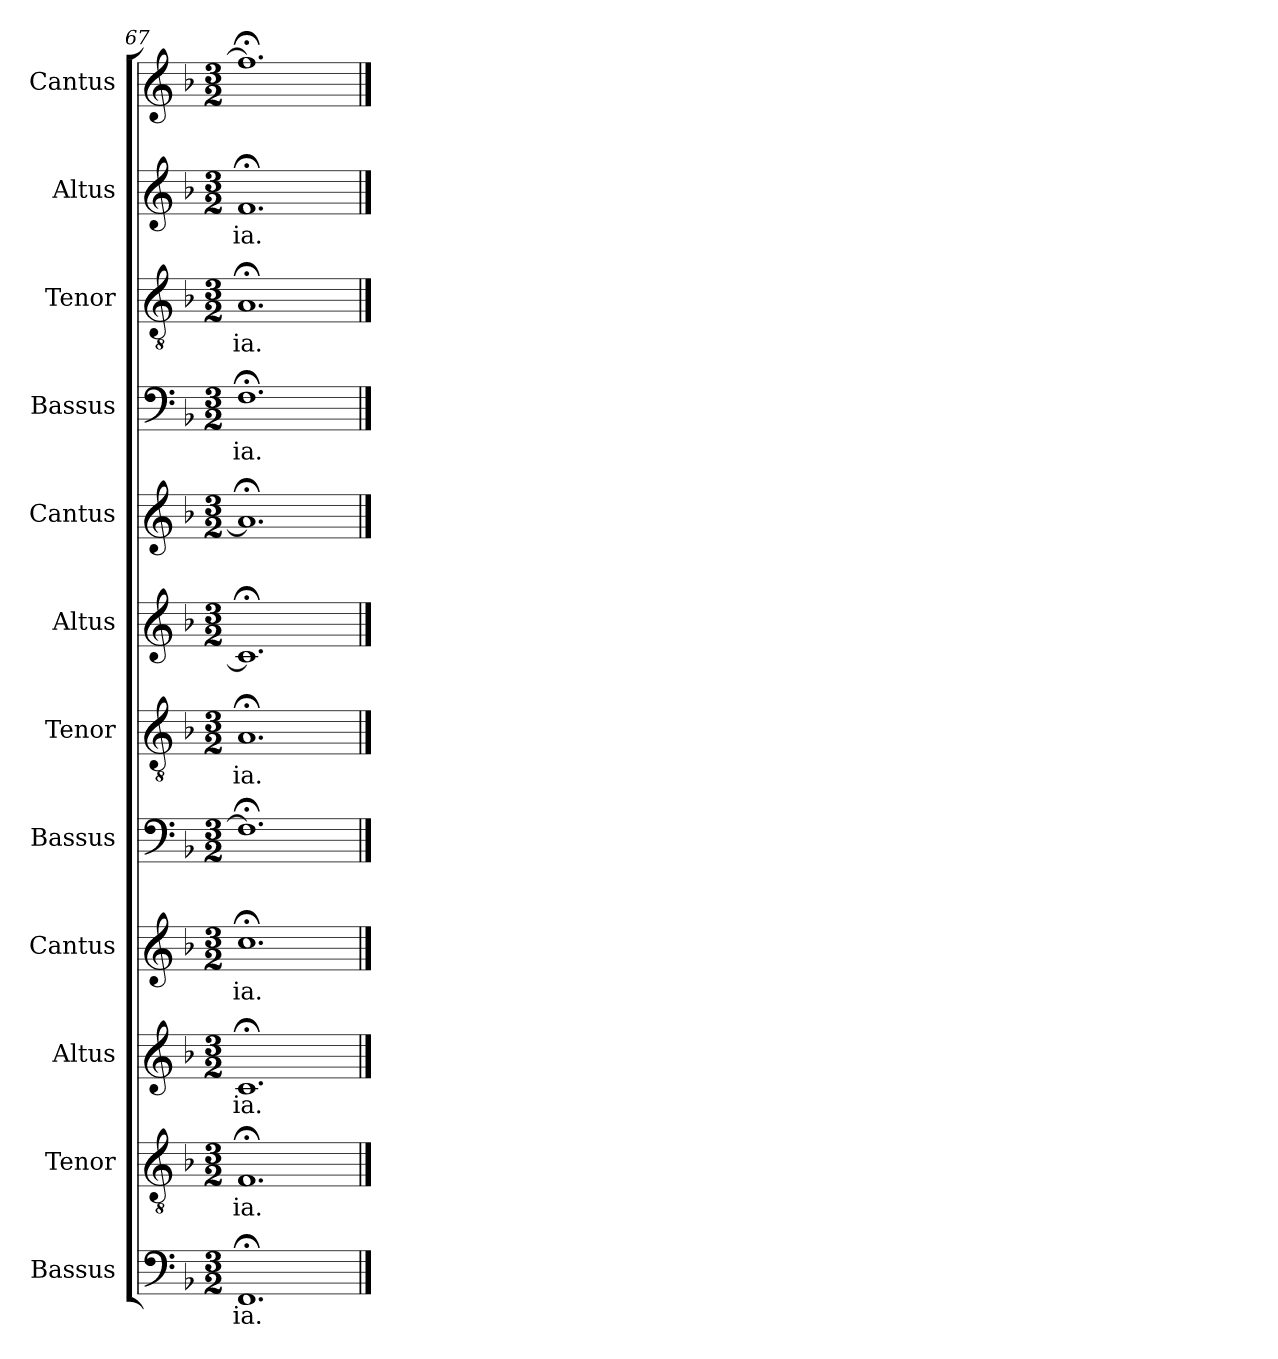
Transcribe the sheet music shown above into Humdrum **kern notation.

**kern	**text	**kern	**text	**kern	**text	**kern	**text	**kern	**kern	**text	**kern	**kern	**kern	**text	**kern	**text	**kern	**text	**kern
*part12	*part12	*part11	*part11	*part10	*part10	*part9	*part9	*part8	*part7	*part7	*part6	*part5	*part4	*part4	*part3	*part3	*part2	*part2	*part1
*staff12	*staff12	*staff11	*staff11	*staff10	*staff10	*staff9	*staff9	*staff8	*staff7	*staff7	*staff6	*staff5	*staff4	*staff4	*staff3	*staff3	*staff2	*staff2	*staff1
*I"Bassus	*	*I"Tenor	*	*I"Altus	*	*I"Cantus	*	*I"Bassus	*I"Tenor	*	*I"Altus	*I"Cantus	*I"Bassus	*	*I"Tenor	*	*I"Altus	*	*I"Cantus
*I'B.	*	*I'T.	*	*I'A.	*	*	*	*I'B.	*I'T.	*	*I'A.	*	*I'B.	*	*I'T.	*	*I'A.	*	*
*clefF4	*	*clefGv2	*	*clefG2	*	*clefG2	*	*clefF4	*clefGv2	*	*clefG2	*clefG2	*clefF4	*	*clefGv2	*	*clefG2	*	*clefG2
*	*	*ITrd7c12	*	*	*	*	*	*	*ITrd7c12	*	*	*	*	*	*ITrd7c12	*	*	*	*
*k[b-]	*	*k[b-]	*	*k[b-]	*	*k[b-]	*	*k[b-]	*k[b-]	*	*k[b-]	*k[b-]	*k[b-]	*	*k[b-]	*	*k[b-]	*	*k[b-]
*F:	*	*F:	*	*F:	*	*F:	*	*F:	*F:	*	*F:	*F:	*F:	*	*F:	*	*F:	*	*F:
*M3/2	*	*M3/2	*	*M3/2	*	*M3/2	*	*M3/2	*M3/2	*	*M3/2	*M3/2	*M3/2	*	*M3/2	*	*M3/2	*	*M3/2
=67	=67	=67	=67	=67	=67	=67	=67	=67	=67	=67	=67	=67	=67	=67	=67	=67	=67	=67	=67
!	!LO:LY:b:color=#000000	!	!	!	!	!	!	!	!	!	!	!	!	!	!	!	!	!	!
!	!	!	!LO:LY:b:color=#000000	!	!	!	!	!	!	!	!	!	!	!	!	!	!	!	!
!	!	!	!	!	!LO:LY:b:color=#000000	!	!	!	!	!	!	!	!	!	!	!	!	!	!
!	!	!	!	!	!	!	!LO:LY:b:color=#000000	!	!	!	!	!	!	!	!	!	!	!	!
!	!	!	!	!	!	!	!	!	!	!LO:LY:b:color=#000000	!	!	!	!	!	!	!	!	!
!	!	!	!	!	!	!	!	!	!	!	!	!	!	!LO:LY:b:color=#000000	!	!	!	!	!
!	!	!	!	!	!	!	!	!	!	!	!	!	!	!	!	!LO:LY:b:color=#000000	!	!	!
!	!	!	!	!	!	!	!	!	!	!	!	!	!	!	!	!	!	!LO:LY:b:color=#000000	!
1.FF;i	-ia.	1.FF;i	-ia.	1.c;i	-ia.	1.cc;i	-ia.	1.F;i]	1.AA;i	-ia.	1.c;i]	1.a;i]	1.F;i	-ia.	1.AA;i	-ia.	1.f;i	-ia.	1.ff;i]
==	==	==	==	==	==	==	==	==	==	==	==	==	==	==	==	==	==	==	==
*-	*-	*-	*-	*-	*-	*-	*-	*-	*-	*-	*-	*-	*-	*-	*-	*-	*-	*-	*-
